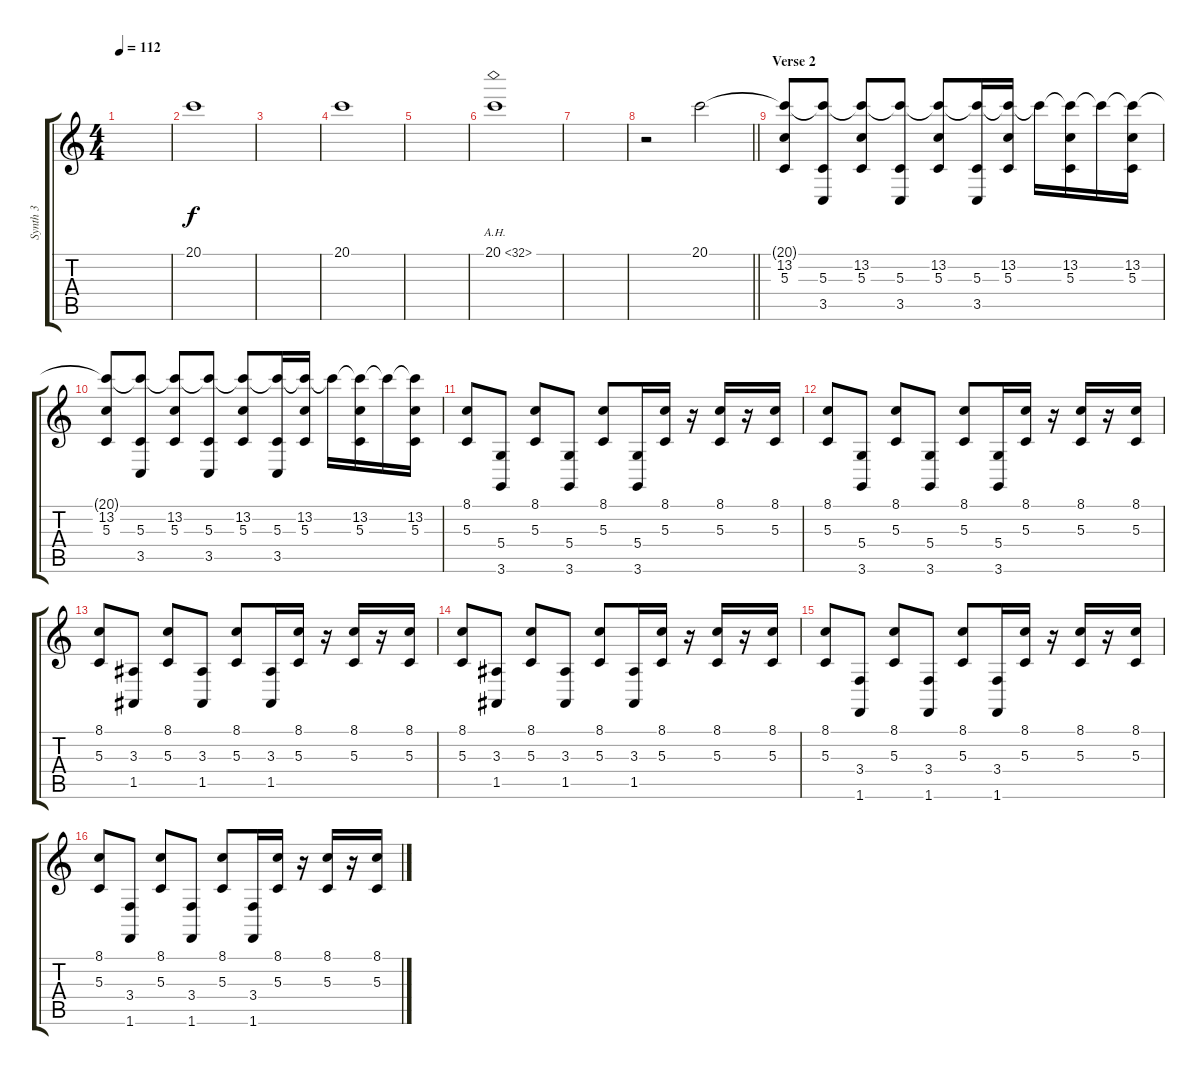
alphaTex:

\track ("Synth 3" "Synth 3") {instrument lead2sawtooth}
\staff {score tabs}
\tuning (E4 B3 G3 D3 A2 E2) {hide}
\ts (4 4)
\tempo 112
\clef g2
\ks c
|
20.1.1 |
|
20.1.1 |
|
20.1{ah 12}.1 |
|
\barLineRight lightlight
r.2{volume 0} 20.1.2{volume 13} |
\section ("" "Verse 2")
(20.1{t} 13.2 5.3).8 (20.1{t} 5.3 3.5).8 (20.1{t} 13.2 5.3).8 (20.1{t} 5.3 3.5).8 (20.1{t} 13.2 5.3).8 (20.1{t} 5.3 3.5).16 (20.1{t} 13.2 5.3).16 20.1{t}.16 (20.1{t} 13.2 5.3).16 20.1{t}.16 (20.1{t} 13.2 5.3).16 |
(20.1{t} 13.2 5.3).8 (20.1{t} 5.3 3.5).8 (20.1{t} 13.2 5.3).8 (20.1{t} 5.3 3.5).8 (20.1{t} 13.2 5.3).8 (20.1{t} 5.3 3.5).16 (20.1{t} 13.2 5.3).16 20.1{t}.16 (20.1{t} 13.2 5.3).16 20.1{t}.16 (20.1{t} 13.2 5.3).16 |
(8.1 5.3).8 (5.4 3.6).8 (8.1 5.3).8 (5.4 3.6).8 (8.1 5.3).8 (5.4 3.6).16 (8.1 5.3).16 r.16 (8.1 5.3).16 r.16 (8.1 5.3).16 |
(8.1 5.3).8 (5.4 3.6).8 (8.1 5.3).8 (5.4 3.6).8 (8.1 5.3).8 (5.4 3.6).16 (8.1 5.3).16 r.16 (8.1 5.3).16 r.16 (8.1 5.3).16 |
(8.1 5.3).8 (3.3 1.5).8 (8.1 5.3).8 (3.3 1.5).8 (8.1 5.3).8 (3.3 1.5).16 (8.1 5.3).16 r.16 (8.1 5.3).16 r.16 (8.1 5.3).16 |
(8.1 5.3).8 (3.3 1.5).8 (8.1 5.3).8 (3.3 1.5).8 (8.1 5.3).8 (3.3 1.5).16 (8.1 5.3).16 r.16 (8.1 5.3).16 r.16 (8.1 5.3).16 |
(8.1 5.3).8 (3.4 1.6).8 (8.1 5.3).8 (3.4 1.6).8 (8.1 5.3).8 (3.4 1.6).16 (8.1 5.3).16 r.16 (8.1 5.3).16 r.16 (8.1 5.3).16 |
(8.1 5.3).8 (3.4 1.6).8 (8.1 5.3).8 (3.4 1.6).8 (8.1 5.3).8 (3.4 1.6).16 (8.1 5.3).16 r.16 (8.1 5.3).16 r.16 (8.1 5.3).16
